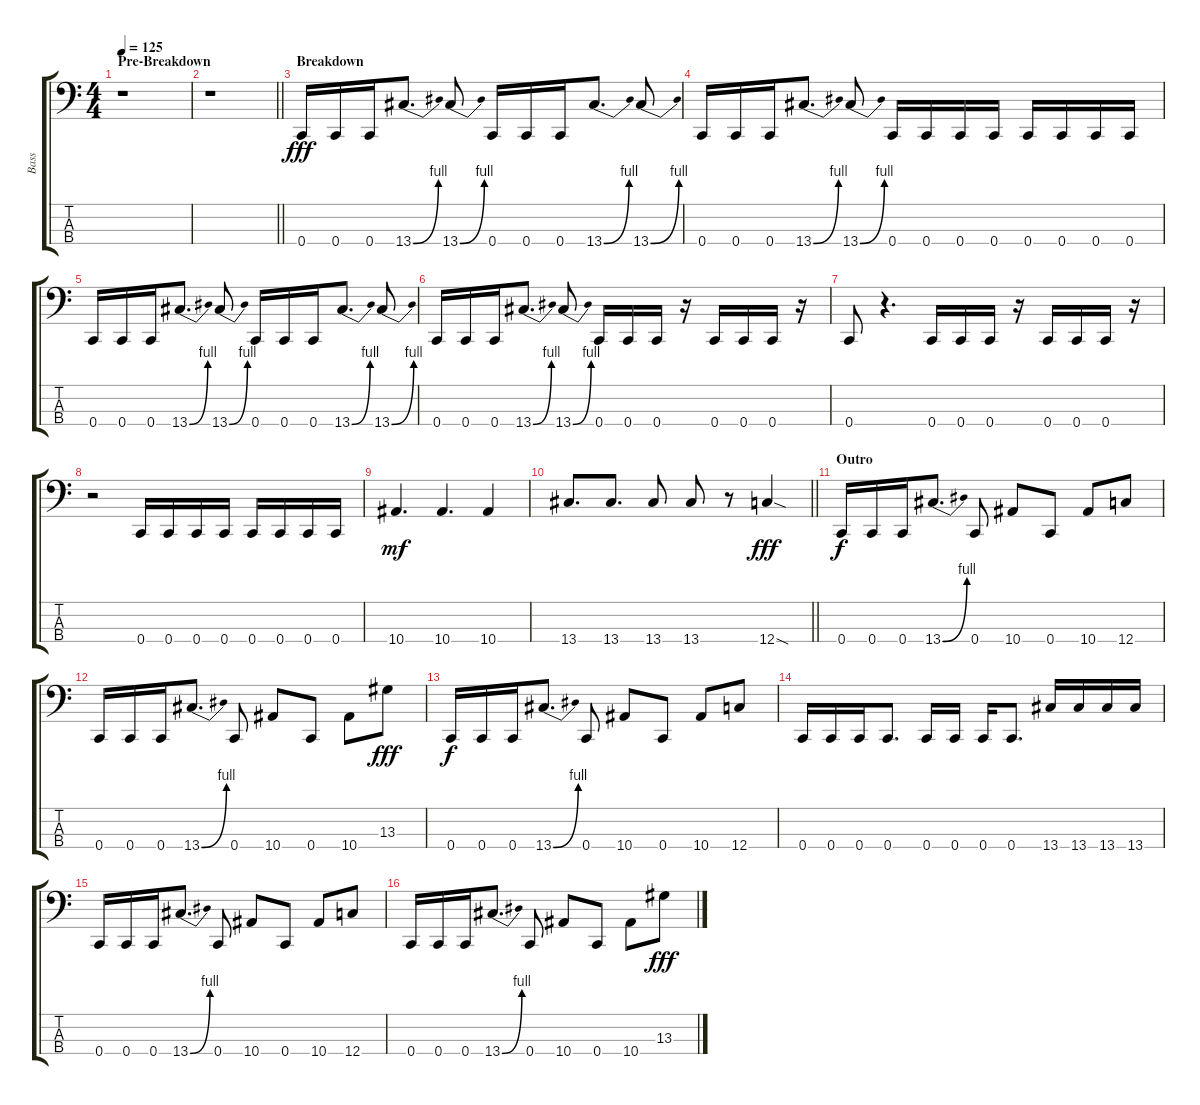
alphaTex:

\track ("Bass" "Bass") {instrument electricbasspick}
\staff {score tabs}
\tuning (F2 C2 G1 C1) {hide}
\ts (4 4)
\section ("" "Pre-Breakdown")
\tempo 125
\clef f4
\ks c
r.1{dy fff} |
\barLineRight lightlight
r.1 |
\section ("" "Breakdown")
0.4.16 0.4.16 0.4.16 13.4{be (bend 0 0 60 4)}.8{d} 13.4{be (bend 0 0 60 4)}.8 0.4.16 0.4.16 0.4.16 13.4{be (bend 0 0 60 4)}.8{d} 13.4{be (bend 0 0 60 4)}.8 |
0.4.16 0.4.16 0.4.16 13.4{be (bend 0 0 60 4)}.8{d} 13.4{be (bend 0 0 60 4)}.8 0.4.16 0.4.16 0.4.16 0.4.16 0.4.16 0.4.16 0.4.16 0.4.16 |
0.4.16 0.4.16 0.4.16 13.4{be (bend 0 0 60 4)}.8{d} 13.4{be (bend 0 0 60 4)}.8 0.4.16 0.4.16 0.4.16 13.4{be (bend 0 0 60 4)}.8{d} 13.4{be (bend 0 0 60 4)}.8 |
0.4.16 0.4.16 0.4.16 13.4{be (bend 0 0 60 4)}.8{d} 13.4{be (bend 0 0 60 4)}.8 0.4.16 0.4.16 0.4.16 r.16 0.4.16 0.4.16 0.4.16 r.16 |
0.4.8 r.4{d} 0.4.16 0.4.16 0.4.16 r.16 0.4.16 0.4.16 0.4.16 r.16 |
r.2 0.4.16 0.4.16 0.4.16 0.4.16 0.4.16 0.4.16 0.4.16 0.4.16 |
10.4.4{d dy mf} 10.4.4{d} 10.4.4 |
\barLineRight lightlight
13.4.8{d} 13.4.8{d} 13.4.8 13.4.8 r.8 12.4{sod}.4{dy fff} |
\section ("" "Outro")
0.4.16{dy f} 0.4.16 0.4.16 13.4{be (bend 0 0 60 4)}.8{d} 0.4.8 10.4.8 0.4.8 10.4.8 12.4.8 |
0.4.16 0.4.16 0.4.16 13.4{be (bend 0 0 60 4)}.8{d} 0.4.8 10.4.8 0.4.8 10.4.8 13.3.8{dy fff} |
0.4.16{dy f} 0.4.16 0.4.16 13.4{be (bend 0 0 60 4)}.8{d} 0.4.8 10.4.8 0.4.8 10.4.8 12.4.8 |
0.4.16 0.4.16 0.4.16 0.4.8{d} 0.4.16 0.4.16 0.4.16 0.4.8{d} 13.4.16 13.4.16 13.4.16 13.4.16 |
0.4.16 0.4.16 0.4.16 13.4{be (bend 0 0 60 4)}.8{d} 0.4.8 10.4.8 0.4.8 10.4.8 12.4.8 |
0.4.16 0.4.16 0.4.16 13.4{be (bend 0 0 60 4)}.8{d} 0.4.8 10.4.8 0.4.8 10.4.8 13.3.8{dy fff}
